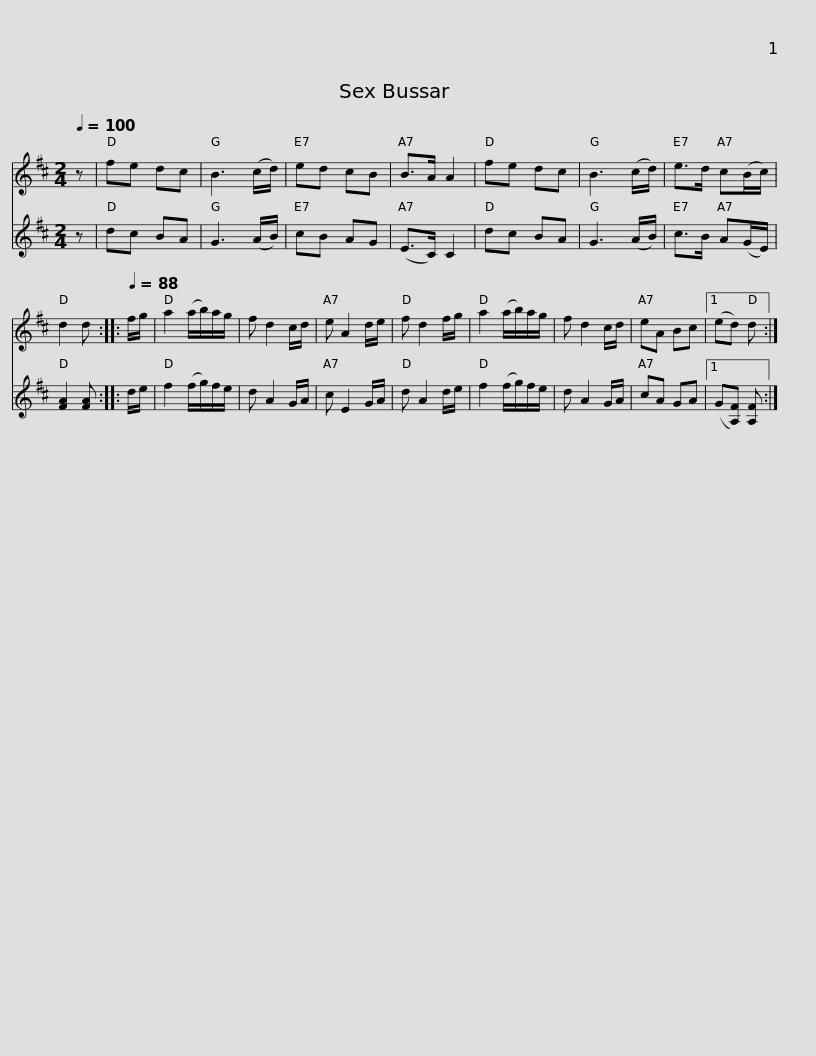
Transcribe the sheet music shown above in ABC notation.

X:1
%%score 1 2
L:1/8
Q:1/4=100
M:2/4
I:linebreak $
K:D
V:1 treble
V:2 treble
V:1
 z | fe dc | B3 (c/d/) | ed cB | B>A A2 | %5
 fe dc | B3 (c/d/) | e>d c(B/c/) | d2 d ::[Q:1/4=88] f/g/ | %10
 a2 (a/b/)a/g/ |$ f d2 c/d/ | e A2 d/e/ | f d2 f/g/ | a2 (a/b/)a/g/ | %15
 f d2 c/d/ | eA Bc |1 (ed) d :| %18
V:2
 z | dc BA | G3 (A/B/) | cB AG | (E>C) C2 | %5
 dc BA | G3 (A/B/) | c>B A(G/E/) | [FA]2 [FA] :: d/e/ | %10
 f2 (f/g/)f/e/ |$ d A2 G/A/ | c E2 G/A/ | d A2 d/e/ | f2 (f/g/)f/e/ | %15
 d A2 G/A/ | cA GA |1 (G[A,F]) [A,F] :| %18
